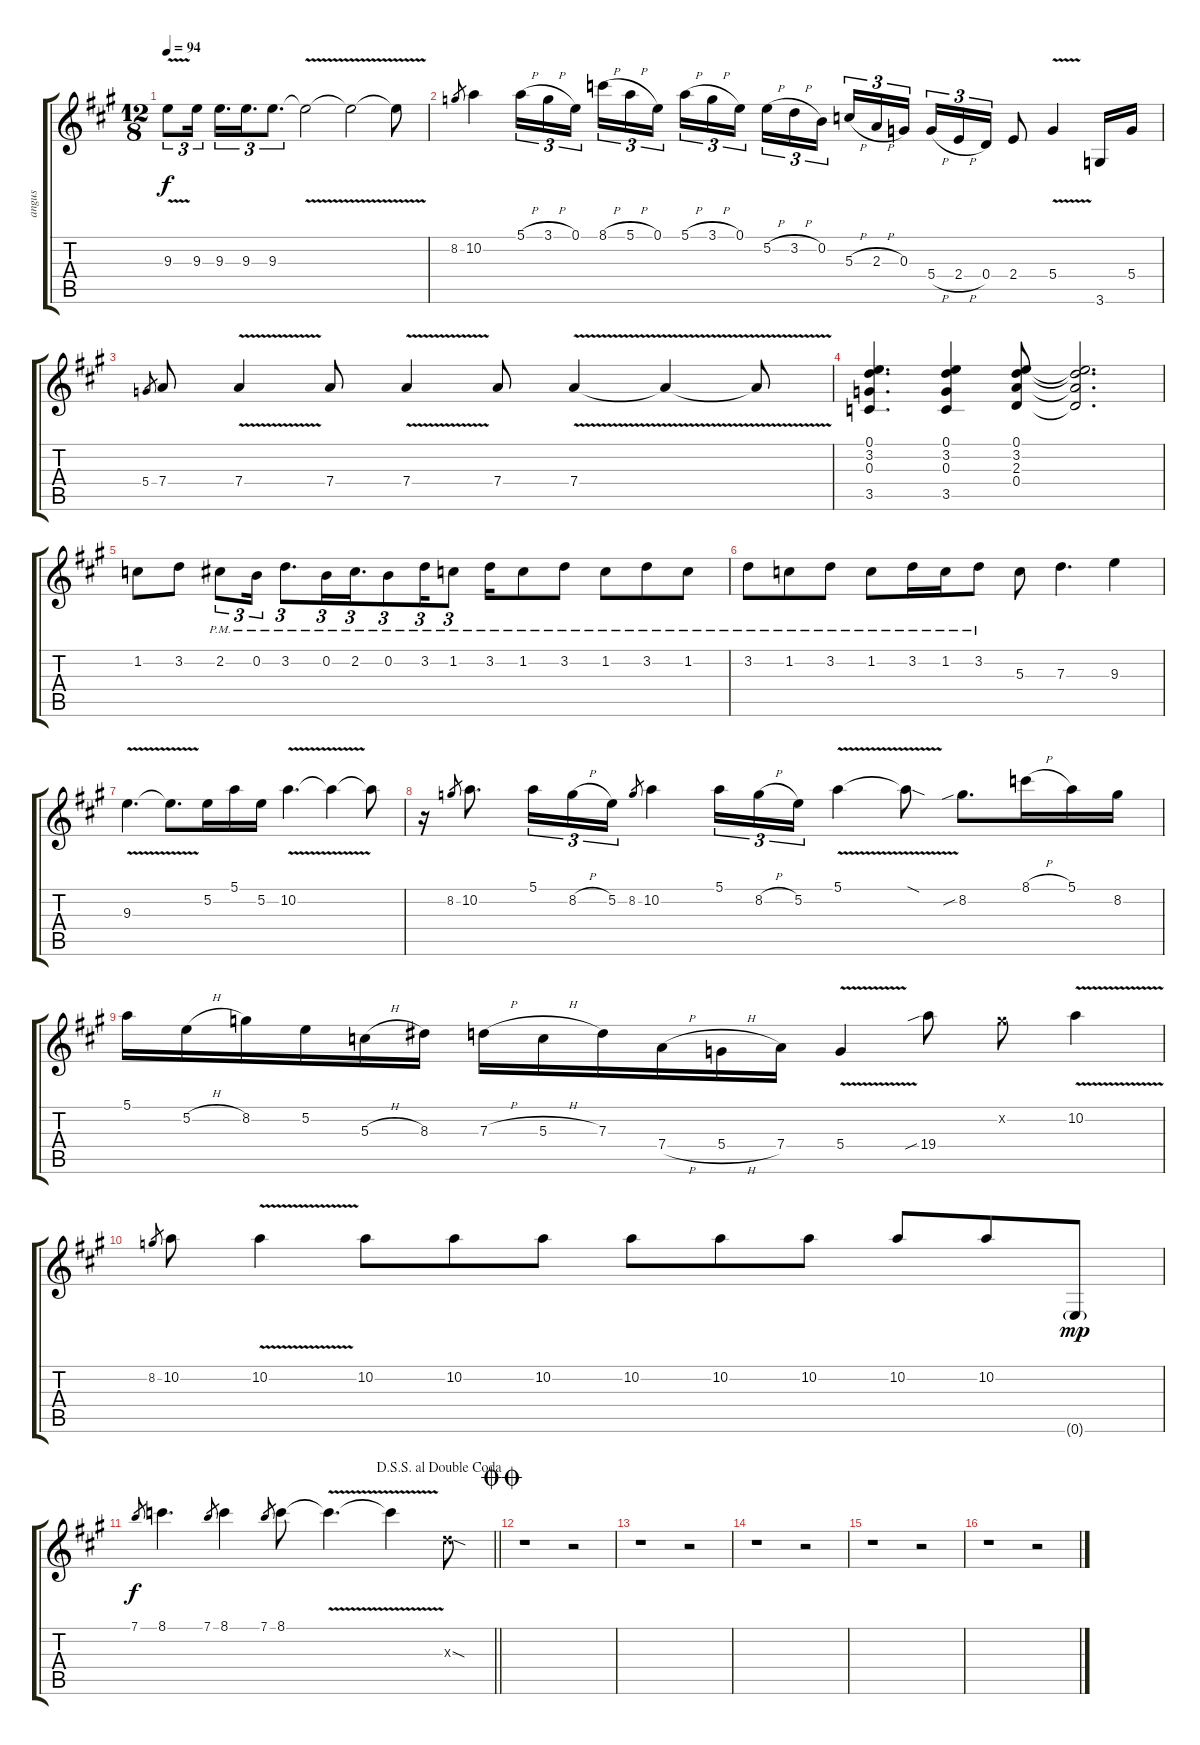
\track ("angus" "angus") {instrument overdrivenguitar}
\staff {score tabs}
\tuning (E4 B3 G3 D3 A2 E2) {hide}
\ts (12 8)
\tempo 94
\clef g2
\ks a
9.3{v t}.8{tu (3 2) dy f} 9.3.16{tu (3 2) beam splitsecondary} 9.3.16{d tu (3 2)} 9.3.16{d tu (3 2)} 9.3.8{d tu (3 2)} 9.3{v t}.2 9.3{v t}.2 9.3{v t}.8 |
8.2.8{gr} 10.2.4 5.1{h}.16{tu (3 2)} 3.1{h}.16{tu (3 2)} 0.1.16{tu (3 2)} 8.1{h}.16{tu (3 2)} 5.1{h}.16{tu (3 2)} 0.1.16{tu (3 2) beam splitsecondary} 5.1{h}.16{tu (3 2)} 3.1{h}.16{tu (3 2)} 0.1.16{tu (3 2) beam splitsecondary} 5.2{h}.16{tu (3 2)} 3.2{h}.16{tu (3 2)} 0.2.16{tu (3 2)} 5.3{h}.16{tu (3 2)} 2.3{h}.16{tu (3 2)} 0.3.16{tu (3 2) beam splitsecondary} 5.4{h}.16{tu (3 2)} 2.4{h}.16{tu (3 2)} 0.4.16{tu (3 2)} 2.4.8 5.4{v}.4 3.6.16 5.4.16 |
5.4.8{gr} 7.4.8 7.4{v}.4 7.4.8 7.4{v}.4 7.4.8 7.4{v}.4 7.4{v t}.4 7.4{v t}.8 |
(0.1 3.2 0.3 3.5).4{d} (0.1 3.2 0.3 3.5).4 (0.1 3.2 2.3 0.4).8 (0.1{t} 3.2{t} 2.3{t} 0.4{t}).2{d} |
1.2.8 3.2.8 2.2{pm}.8{tu (3 2)} 0.2{pm}.16{tu (3 2)} 3.2{pm}.8{d tu (3 2)} 0.2{pm}.16{tu (3 2)} 2.2{pm}.16{d tu (3 2)} 0.2{pm}.8{tu (3 2)} 3.2{pm}.16{tu (3 2)} 1.2{pm}.8{tu (3 2)} 3.2{pm}.16 1.2{pm}.8 3.2{pm}.8 1.2{pm}.8 3.2{pm}.8 1.2{pm}.8 |
3.2{pm}.8 1.2{pm}.8 3.2{pm}.8 1.2{pm}.8 3.2{pm}.16 1.2{pm}.16 3.2{pm}.8 5.3.8 7.3.4{d} 9.3.4 |
9.3{v}.4{d} 9.3{v t}.8{d} 5.2.16 5.1.16 5.2.16 10.2{v}.4{d} 10.2{t}.4 10.2{t}.8 |
r.16 8.2.8{gr} 10.2.8{d} 5.1.16{tu (3 2)} 8.2{h}.16{tu (3 2)} 5.2.16{tu (3 2)} 8.2.8{gr} 10.2.4 5.1.16{tu (3 2)} 8.2{h}.16{tu (3 2)} 5.2.16{tu (3 2)} 5.1{v}.4 5.1{sod t}.8 8.2{sib}.8{d} 8.1{h}.16 5.1.16 8.2.16 |
5.1.16 5.2{h}.16 8.2.16 5.2.16 5.3{h}.16 8.3.16 7.3{h}.16 5.3{h}.16 7.3.16 7.4{h}.16 5.4{h}.16 7.4.16 5.4{v}.4 19.4{sib}.8 8.2{x}.8 10.2{v}.4 |
8.2.8{gr} 10.2.8 10.2{v}.4 10.2.8 10.2.8 10.2.8 10.2.8 10.2.8 10.2.8 10.2.8 10.2.8 0.6{g}.8{dy mp} |
\jump dalsegnosegnoaldoublecoda
\barLineRight lightlight
7.1.8{gr dy f} 8.1.4{d} 7.1.8{gr} 8.1.4 7.1.8{gr} 8.1.8 8.1{v t}.4{d} 8.1{t}.4 7.3{sod x}.8 |
\jump doublecoda
r.1 r.2 |
r.1 r.2 |
r.1 r.2 |
r.1 r.2 |
r.1 r.2
